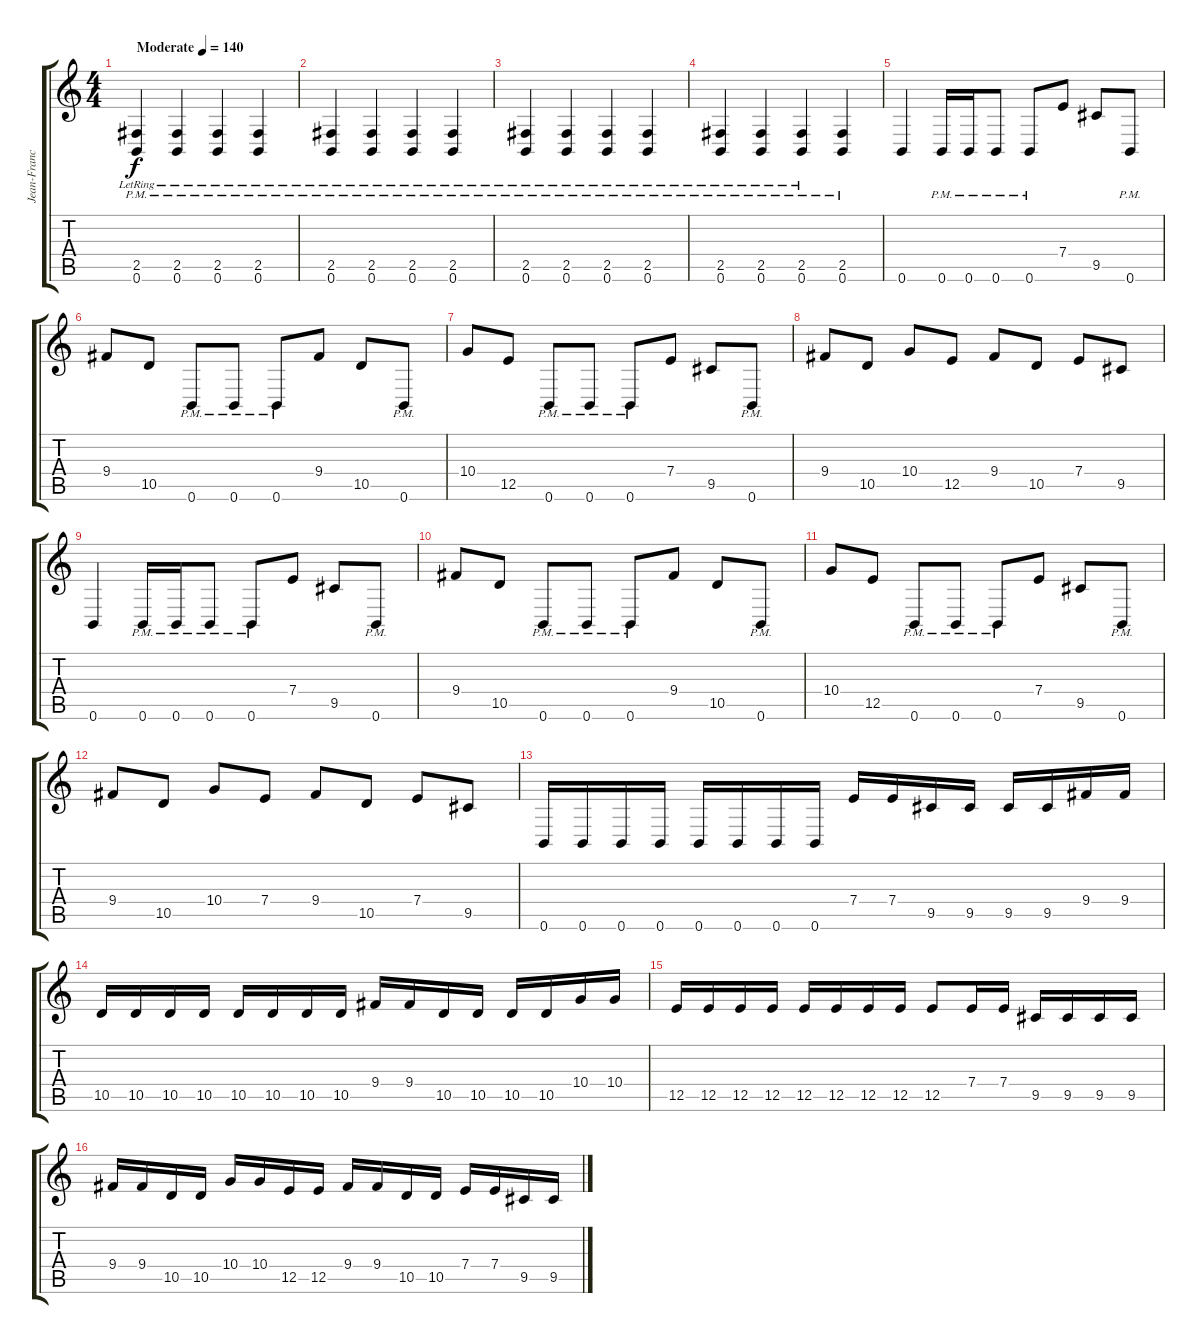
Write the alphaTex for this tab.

\track ("Jean-Francois Dagenals (Lead)" "Jean-Franc") {instrument distortionguitar}
\staff {score tabs}
\tuning (B3 Gb3 D3 A2 E2 B1) {hide}
\ts (4 4)
\tempo (140 "Moderate")
\clef g2
\ks c
(2.5{pm lr} 0.6{pm lr}).4{dy f instrument distortionguitar} (2.5{pm lr} 0.6{pm lr}).4 (2.5{pm lr} 0.6{pm lr}).4 (2.5{pm lr} 0.6{pm lr}).4 |
(2.5{pm lr} 0.6{pm lr}).4 (2.5{pm lr} 0.6{pm lr}).4 (2.5{pm lr} 0.6{pm lr}).4 (2.5{pm lr} 0.6{pm lr}).4 |
(2.5{pm lr} 0.6{pm lr}).4 (2.5{pm lr} 0.6{pm lr}).4 (2.5{pm lr} 0.6{pm lr}).4 (2.5{pm lr} 0.6{pm lr}).4 |
(2.5{pm lr} 0.6{pm lr}).4 (2.5{pm lr} 0.6{pm lr}).4 (2.5{pm lr} 0.6{pm lr}).4 (2.5{pm} 0.6{pm}).4 |
0.6.4 0.6{pm}.16 0.6{pm}.16 0.6{pm}.8 0.6{pm}.8 7.4.8 9.5.8 0.6{pm}.8 |
9.4.8 10.5.8 0.6{pm}.8 0.6{pm}.8 0.6{pm}.8 9.4.8 10.5.8 0.6{pm}.8 |
10.4.8 12.5.8 0.6{pm}.8 0.6{pm}.8 0.6{pm}.8 7.4.8 9.5.8 0.6{pm}.8 |
9.4.8 10.5.8 10.4.8 12.5.8 9.4.8 10.5.8 7.4.8 9.5.8 |
0.6.4 0.6{pm}.16 0.6{pm}.16 0.6{pm}.8 0.6{pm}.8 7.4.8 9.5.8 0.6{pm}.8 |
9.4.8 10.5.8 0.6{pm}.8 0.6{pm}.8 0.6{pm}.8 9.4.8 10.5.8 0.6{pm}.8 |
10.4.8 12.5.8 0.6{pm}.8 0.6{pm}.8 0.6{pm}.8 7.4.8 9.5.8 0.6{pm}.8 |
9.4.8 10.5.8 10.4.8 7.4.8 9.4.8 10.5.8 7.4.8 9.5.8 |
0.6.16 0.6.16 0.6.16 0.6.16 0.6.16 0.6.16 0.6.16 0.6.16 7.4.16 7.4.16 9.5.16 9.5.16 9.5.16 9.5.16 9.4.16 9.4.16 |
10.5.16 10.5.16 10.5.16 10.5.16 10.5.16 10.5.16 10.5.16 10.5.16 9.4.16 9.4.16 10.5.16 10.5.16 10.5.16 10.5.16 10.4.16 10.4.16 |
12.5.16 12.5.16 12.5.16 12.5.16 12.5.16 12.5.16 12.5.16 12.5.16 12.5.8 7.4.16 7.4.16 9.5.16 9.5.16 9.5.16 9.5.16 |
9.4.16 9.4.16 10.5.16 10.5.16 10.4.16 10.4.16 12.5.16 12.5.16 9.4.16 9.4.16 10.5.16 10.5.16 7.4.16 7.4.16 9.5.16 9.5.16
